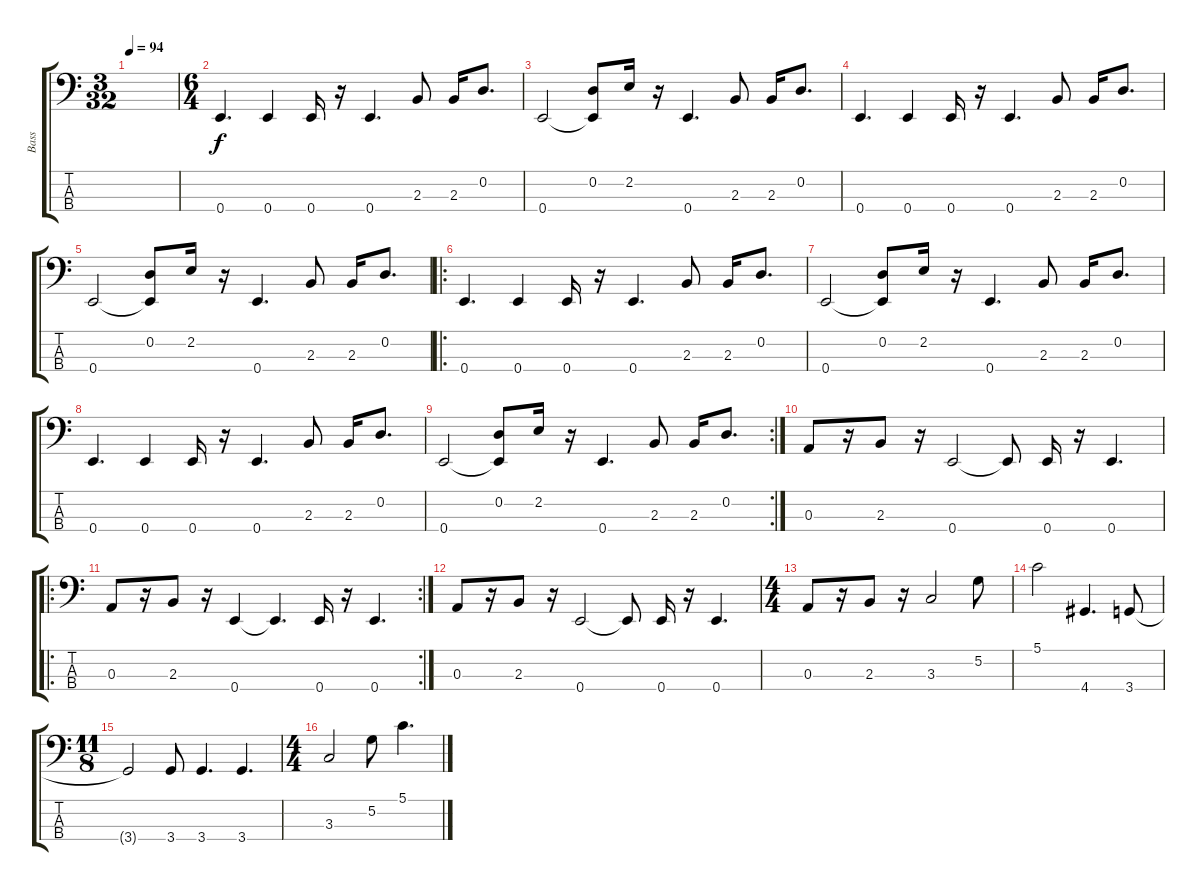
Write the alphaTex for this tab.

\track ("Bass" "Bass") {instrument electricbassfinger}
\staff {score tabs}
\tuning (G2 D2 A1 E1) {hide}
\ts (3 32)
\tempo 94
\clef f4
\ks c
|
\ts (6 4)
0.4.4{d} 0.4.4 0.4.16 r.16 0.4.4{d} 2.3.8 2.3.16 0.2.8{d} |
0.4.2 (0.2 0.4{t}).8 2.2.16 r.16 0.4.4{d} 2.3.8 2.3.16 0.2.8{d} |
0.4.4{d} 0.4.4 0.4.16 r.16 0.4.4{d} 2.3.8 2.3.16 0.2.8{d} |
0.4.2 (0.2 0.4{t}).8 2.2.16 r.16 0.4.4{d} 2.3.8 2.3.16 0.2.8{d} |
\ro
0.4.4{d} 0.4.4 0.4.16 r.16 0.4.4{d} 2.3.8 2.3.16 0.2.8{d} |
0.4.2 (0.2 0.4{t}).8 2.2.16 r.16 0.4.4{d} 2.3.8 2.3.16 0.2.8{d} |
0.4.4{d} 0.4.4 0.4.16 r.16 0.4.4{d} 2.3.8 2.3.16 0.2.8{d} |
\rc 2
0.4.2 (0.2 0.4{t}).8 2.2.16 r.16 0.4.4{d} 2.3.8 2.3.16 0.2.8{d} |
0.3.8 r.16 2.3.8 r.16 0.4.2 0.4{t}.8 0.4.16 r.16 0.4.4{d} |
\ro
\rc 2
0.3.8 r.16 2.3.8 r.16 0.4.4 0.4{t}.4{d} 0.4.16 r.16 0.4.4{d} |
0.3.8 r.16 2.3.8 r.16 0.4.2 0.4{t}.8 0.4.16 r.16 0.4.4{d} |
\ts (4 4)
0.3.8 r.16 2.3.8 r.16 3.3.2 5.2.8 |
5.1.2 4.4.4{d} 3.4.8 |
\ts (11 8)
3.4{t}.2 3.4.8 3.4.4{d} 3.4.4{d} |
\ts (4 4)
3.3.2 5.2.8 5.1.4{d}
